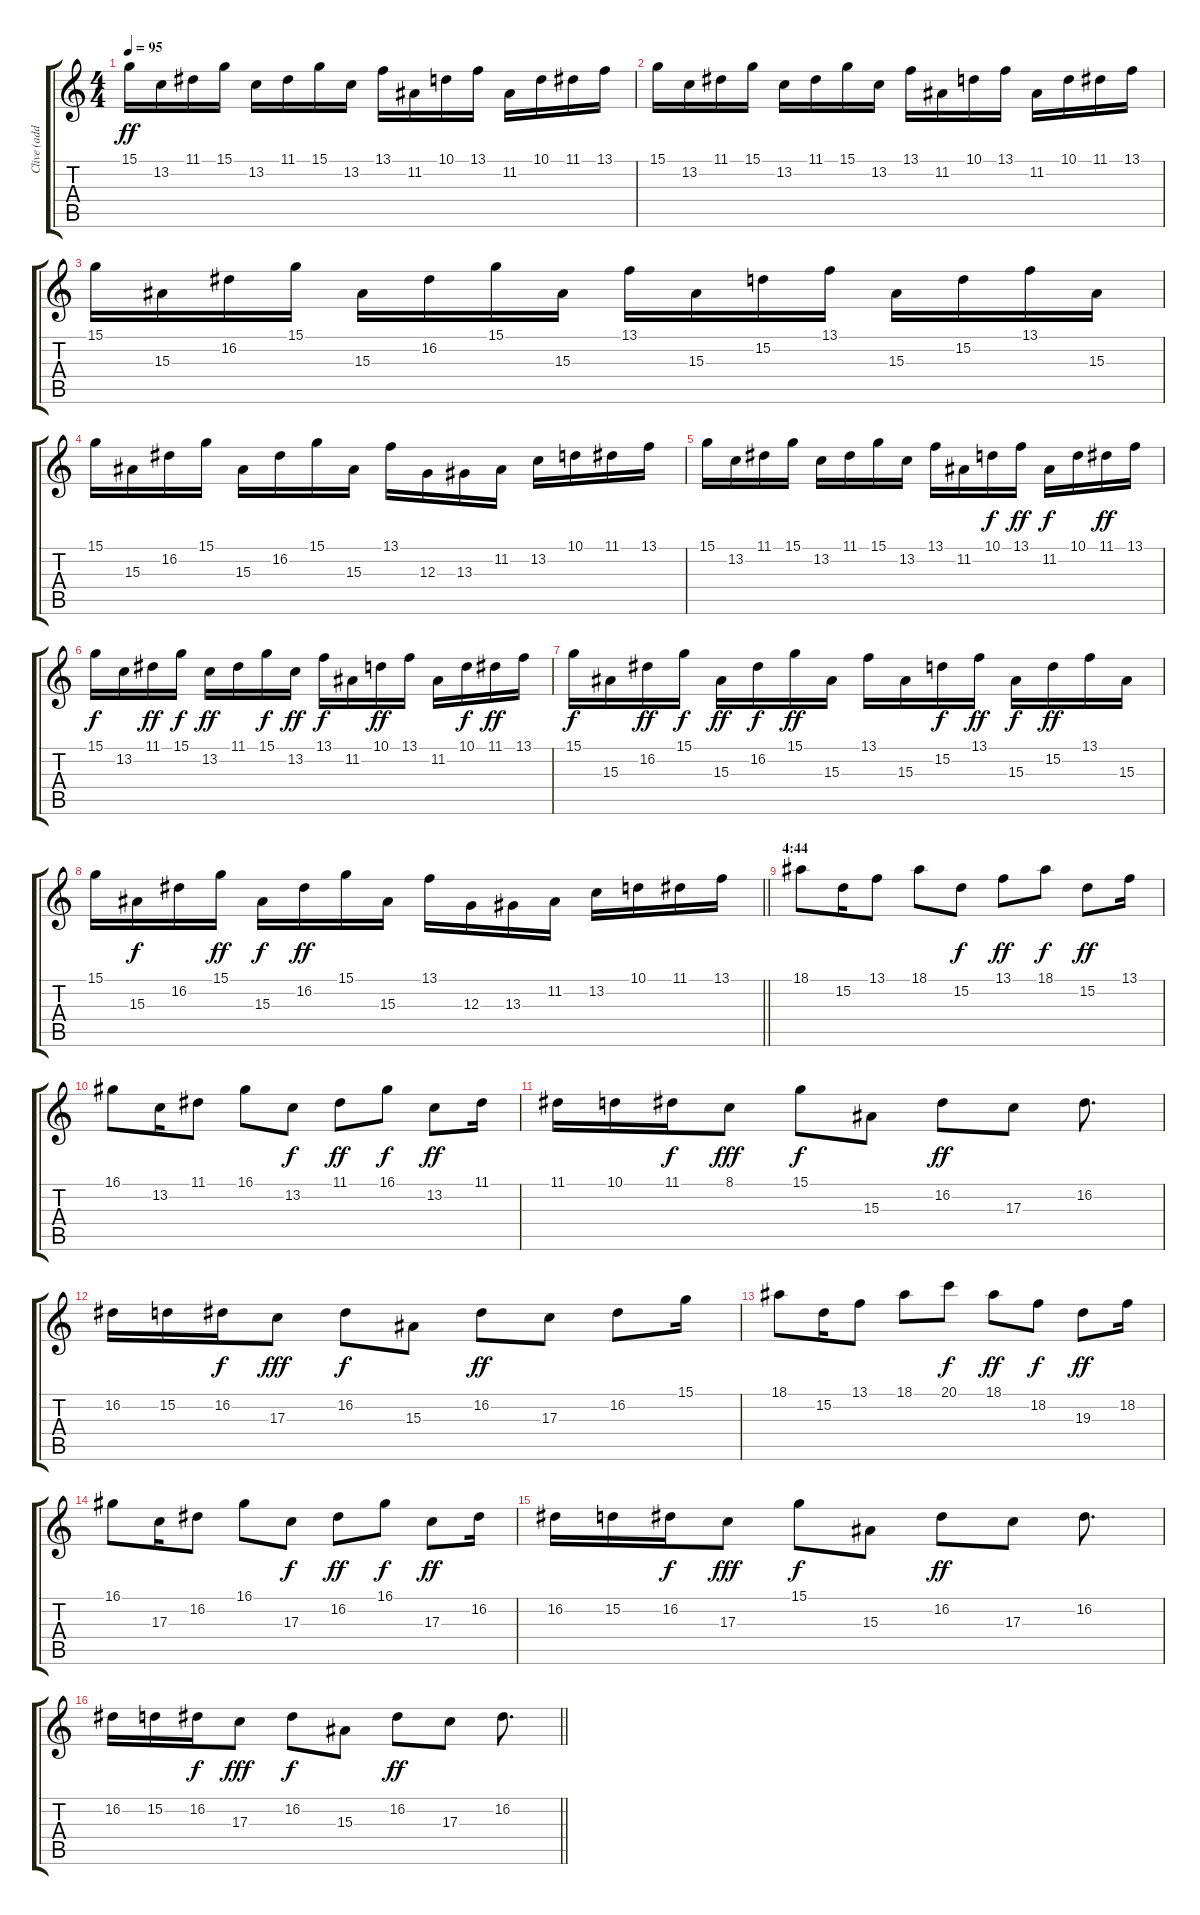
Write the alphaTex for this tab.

\track ("Clive (additional keyboard)" "Clive (add") {instrument flute}
\staff {score tabs}
\tuning (E4 B3 G3 D3 A2 E2) {hide}
\ts (4 4)
\tempo 95
\clef g2
\ks c
15.1.16{dy ff} 13.2.16 11.1.16 15.1.16 13.2.16 11.1.16 15.1.16 13.2.16 13.1.16 11.2.16 10.1.16 13.1.16 11.2.16 10.1.16 11.1.16 13.1.16 |
15.1.16 13.2.16 11.1.16 15.1.16 13.2.16 11.1.16 15.1.16 13.2.16 13.1.16 11.2.16 10.1.16 13.1.16 11.2.16 10.1.16 11.1.16 13.1.16 |
15.1.16 15.3.16 16.2.16 15.1.16 15.3.16 16.2.16 15.1.16 15.3.16 13.1.16 15.3.16 15.2.16 13.1.16 15.3.16 15.2.16 13.1.16 15.3.16 |
15.1.16 15.3.16 16.2.16 15.1.16 15.3.16 16.2.16 15.1.16 15.3.16 13.1.16 12.3.16 13.3.16 11.2.16 13.2.16 10.1.16 11.1.16 13.1.16 |
15.1.16 13.2.16 11.1.16 15.1.16 13.2.16 11.1.16 15.1.16 13.2.16 13.1.16 11.2.16 10.1.16{dy f} 13.1.16{dy ff} 11.2.16{dy f} 10.1.16 11.1.16{dy ff} 13.1.16 |
15.1.16{dy f} 13.2.16 11.1.16{dy ff} 15.1.16{dy f} 13.2.16{dy ff} 11.1.16 15.1.16{dy f} 13.2.16{dy ff} 13.1.16{dy f} 11.2.16 10.1.16{dy ff} 13.1.16 11.2.16 10.1.16{dy f} 11.1.16{dy ff} 13.1.16 |
15.1.16{dy f} 15.3.16 16.2.16{dy ff} 15.1.16{dy f} 15.3.16{dy ff} 16.2.16{dy f} 15.1.16{dy ff} 15.3.16 13.1.16 15.3.16 15.2.16{dy f} 13.1.16{dy ff} 15.3.16{dy f} 15.2.16{dy ff} 13.1.16 15.3.16 |
\barLineRight lightlight
15.1.16 15.3.16{dy f} 16.2.16 15.1.16{dy ff} 15.3.16{dy f} 16.2.16{dy ff} 15.1.16 15.3.16 13.1.16 12.3.16 13.3.16 11.2.16 13.2.16 10.1.16 11.1.16 13.1.16 |
\section ("" "4:44")
18.1.8{volume 13} 15.2.16 13.1.8 18.1.8 15.2.8{dy f} 13.1.8{dy ff} 18.1.8{dy f} 15.2.8{dy ff} 13.1.16 |
16.1.8 13.2.16 11.1.8 16.1.8 13.2.8{dy f} 11.1.8{dy ff} 16.1.8{dy f} 13.2.8{dy ff} 11.1.16 |
11.1.16 10.1.16 11.1.16{dy f} 8.1.8{dy fff} 15.1.8{dy f} 15.3.8 16.2.8{dy ff} 17.3.8 16.2.8{d} |
16.2.16 15.2.16 16.2.16{dy f} 17.3.8{dy fff} 16.2.8{dy f} 15.3.8 16.2.8{dy ff} 17.3.8 16.2.8 15.1.16 |
18.1.8 15.2.16 13.1.8 18.1.8 20.1.8{dy f} 18.1.8{dy ff} 18.2.8{dy f} 19.3.8{dy ff} 18.2.16 |
16.1.8 17.3.16 16.2.8 16.1.8 17.3.8{dy f} 16.2.8{dy ff} 16.1.8{dy f} 17.3.8{dy ff} 16.2.16 |
16.2.16 15.2.16 16.2.16{dy f} 17.3.8{dy fff} 15.1.8{dy f} 15.3.8 16.2.8{dy ff} 17.3.8 16.2.8{d} |
\barLineRight lightlight
16.2.16 15.2.16 16.2.16{dy f} 17.3.8{dy fff} 16.2.8{dy f} 15.3.8 16.2.8{dy ff} 17.3.8 16.2.8{d}
